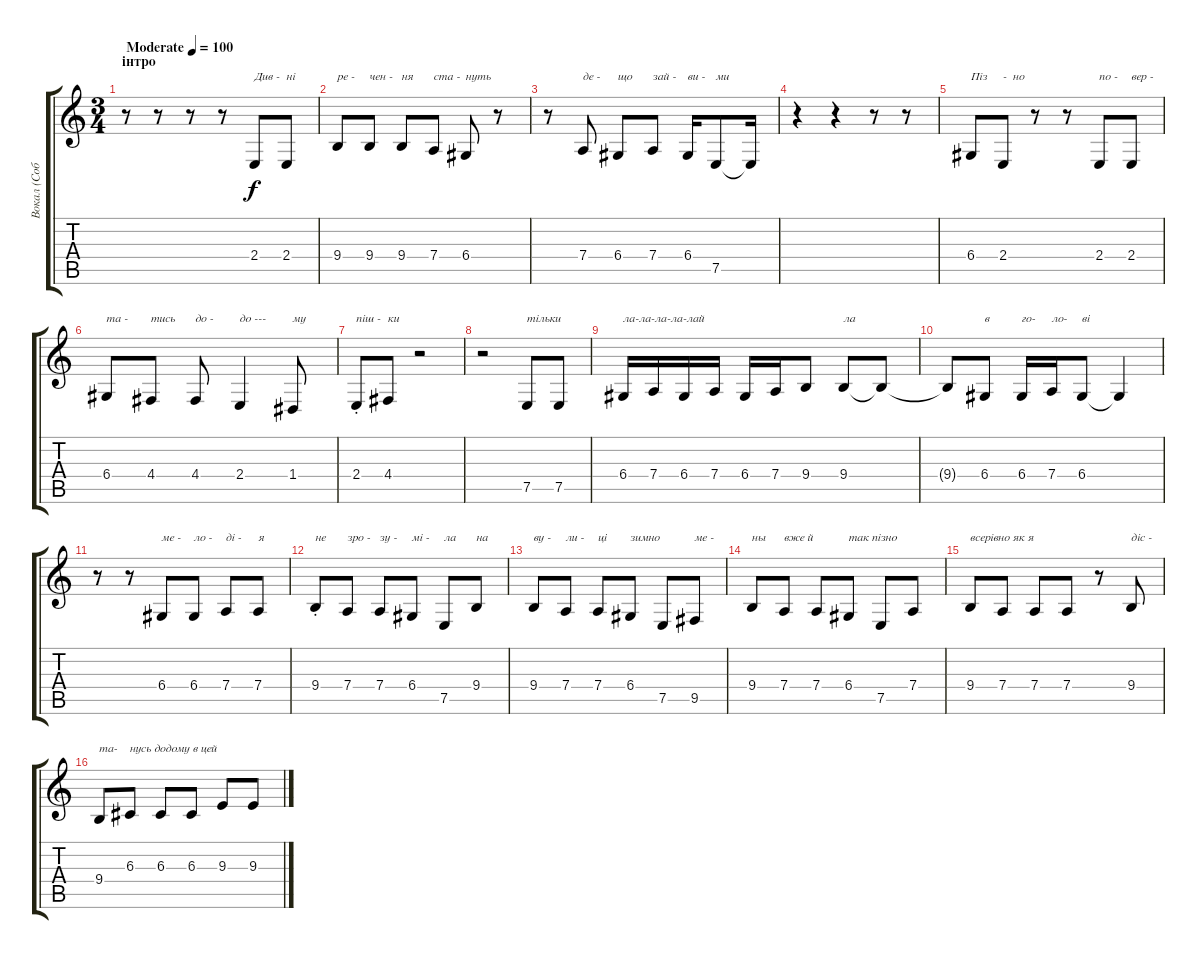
\track ("Вокал (Собчук)" "Вокал (Соб") {instrument accordion}
\staff {score tabs}
\tuning (E4 B3 G3 D3 A2 E2) {hide}
\ts (3 4)
\section ("" "інтро")
\tempo (100 "Moderate")
\clef g2
\ks c
r.8{dy f instrument accordion} r.8 r.8 r.8 2.4.8{txt "Див -"} 2.4.8{txt "ні"} |
9.4.8{txt "ре -"} 9.4.8{txt "чен -"} 9.4.8{txt "ня"} 7.4.8{txt "ста -"} 6.4.8{txt "нуть"} r.8 |
r.8 7.4.8{txt "де -"} 6.4.8{txt "що"} 7.4.8{txt "зай -"} 6.4.16{txt "ви -"} 7.5.8{txt "ми"} 7.5{t}.16 |
r.4 r.4 r.8 r.8 |
6.4.8{txt "Піз"} 2.4.8{txt "-  но"} r.8 r.8 2.4.8{txt "по -"} 2.4.8{txt "вер -"} |
6.4.8{txt "та -"} 4.4.8{txt "тись"} 4.4.8{txt "до -"} 2.4.4{txt "до ---"} 1.4.8{txt "му"} |
2.4{st}.8{txt "піш -"} 4.4.8{txt "ки"} r.2 |
r.2 7.5.8{txt "тільки"} 7.5.8 |
6.4.16{txt "ла-ла-ла-ла-лай"} 7.4.16 6.4.16 7.4.16 6.4.16 7.4.16 9.4.8 9.4.8{txt "ла"} 9.4{t}.8 |
9.4{t}.8 6.4.8{txt "в"} 6.4.16{txt "го-"} 7.4.16{txt "ло-"} 6.4.8{txt "ві"} 6.4{t}.4 |
r.8 r.8 6.4.8{txt "ме -"} 6.4.8{txt "ло -"} 7.4.8{txt "ді -"} 7.4.8{txt "я"} |
9.4{st}.8{txt "не"} 7.4.8{txt "зро -"} 7.4.8{txt "зу -"} 6.4.8{txt "мі -"} 7.5.8{txt "ла"} 9.4.8{txt "на"} |
9.4.8{txt "ву -"} 7.4.8{txt "ли -"} 7.4.8{txt "ці"} 6.4.8{txt "зимно"} 7.5.8 9.5.8{txt "ме -"} |
9.4.8{txt "ны"} 7.4.8{txt "вже й"} 7.4.8 6.4.8{txt "так пізно"} 7.5.8 7.4.8 |
9.4.8{txt "всерівно як я"} 7.4.8 7.4.8 7.4.8 r.8 9.4.8{txt "діс -"} |
9.4.8{txt "та-"} 6.3.8{txt "нусь додому в цей "} 6.3.8 6.3.8 9.3.8 9.3.8
